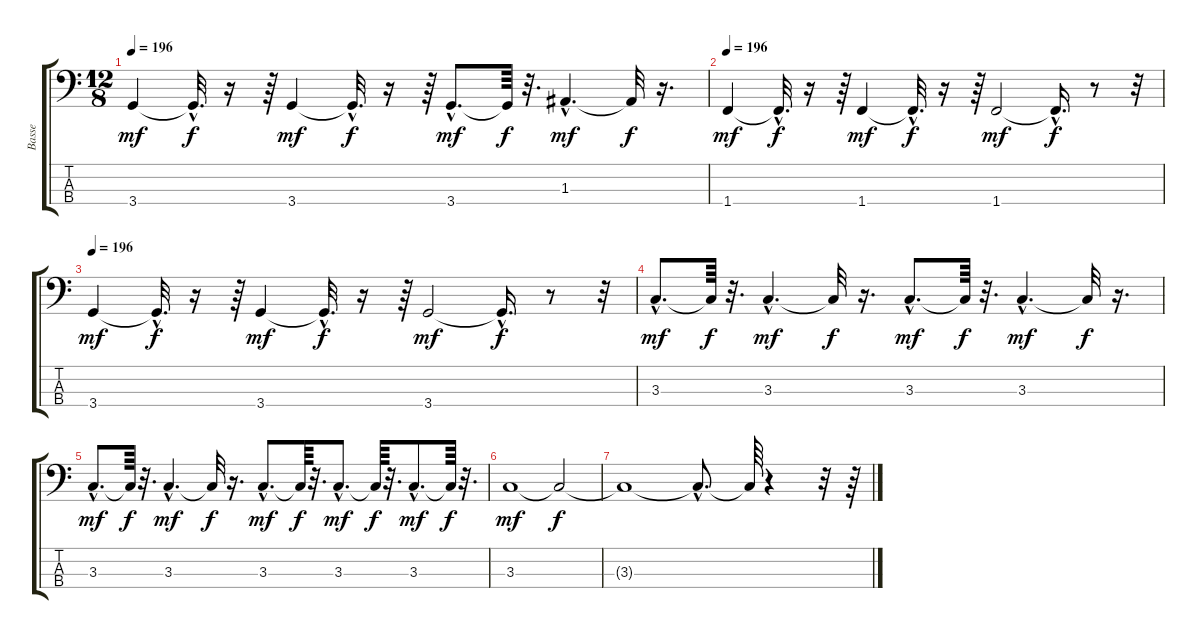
\track ("Basse" "Basse") {instrument acousticbass}
\staff {score tabs}
\tuning (G2 D2 A1 E1) {hide}
\ts (12 8)
\tempo 196
\clef f4
\ks c
3.4.4{dy mf} 3.4{hac t}.32{d dy f} r.16 r.64 3.4.4{dy mf} 3.4{hac t}.32{d dy f} r.16 r.64 3.4{hac}.8{d dy mf} 3.4{t}.64{dy f} r.32{d} 1.3{hac}.4{d dy mf} 1.3{t}.32{dy f} r.16{d} |
\tempo 196
1.4.4{dy mf} 1.4{hac t}.32{d dy f} r.16 r.64 1.4.4{dy mf} 1.4{hac t}.32{d dy f} r.16 r.64 1.4.2{dy mf} 1.4{hac t}.16{d dy f} r.8 r.32 |
\tempo 196
3.4.4{dy mf} 3.4{hac t}.32{d dy f} r.16 r.64 3.4.4{dy mf} 3.4{hac t}.32{d dy f} r.16 r.64 3.4.2{dy mf} 3.4{hac t}.16{d dy f} r.8 r.32 |
3.3{hac}.8{d dy mf} 3.3{t}.64{dy f} r.32{d} 3.3{hac}.4{d dy mf} 3.3{t}.32{dy f} r.16{d} 3.3{hac}.8{d dy mf} 3.3{t}.64{dy f} r.32{d} 3.3{hac}.4{d dy mf} 3.3{t}.32{dy f} r.16{d} |
3.3{hac}.8{d dy mf} 3.3{t}.64{dy f} r.32{d} 3.3{hac}.4{d dy mf} 3.3{t}.32{dy f} r.16{d} 3.3{hac}.8{d dy mf} 3.3{t}.64{dy f} r.32{d} 3.3{hac}.8{d dy mf} 3.3{t}.64{dy f} r.32{d} 3.3{hac}.8{d dy mf} 3.3{t}.64{dy f} r.32{d} |
3.3.1{dy mf} 3.3{t}.2{dy f} |
3.3{t}.1 3.3{hac t}.8{d} 3.3{t}.64 r.4 r.32 r.64
